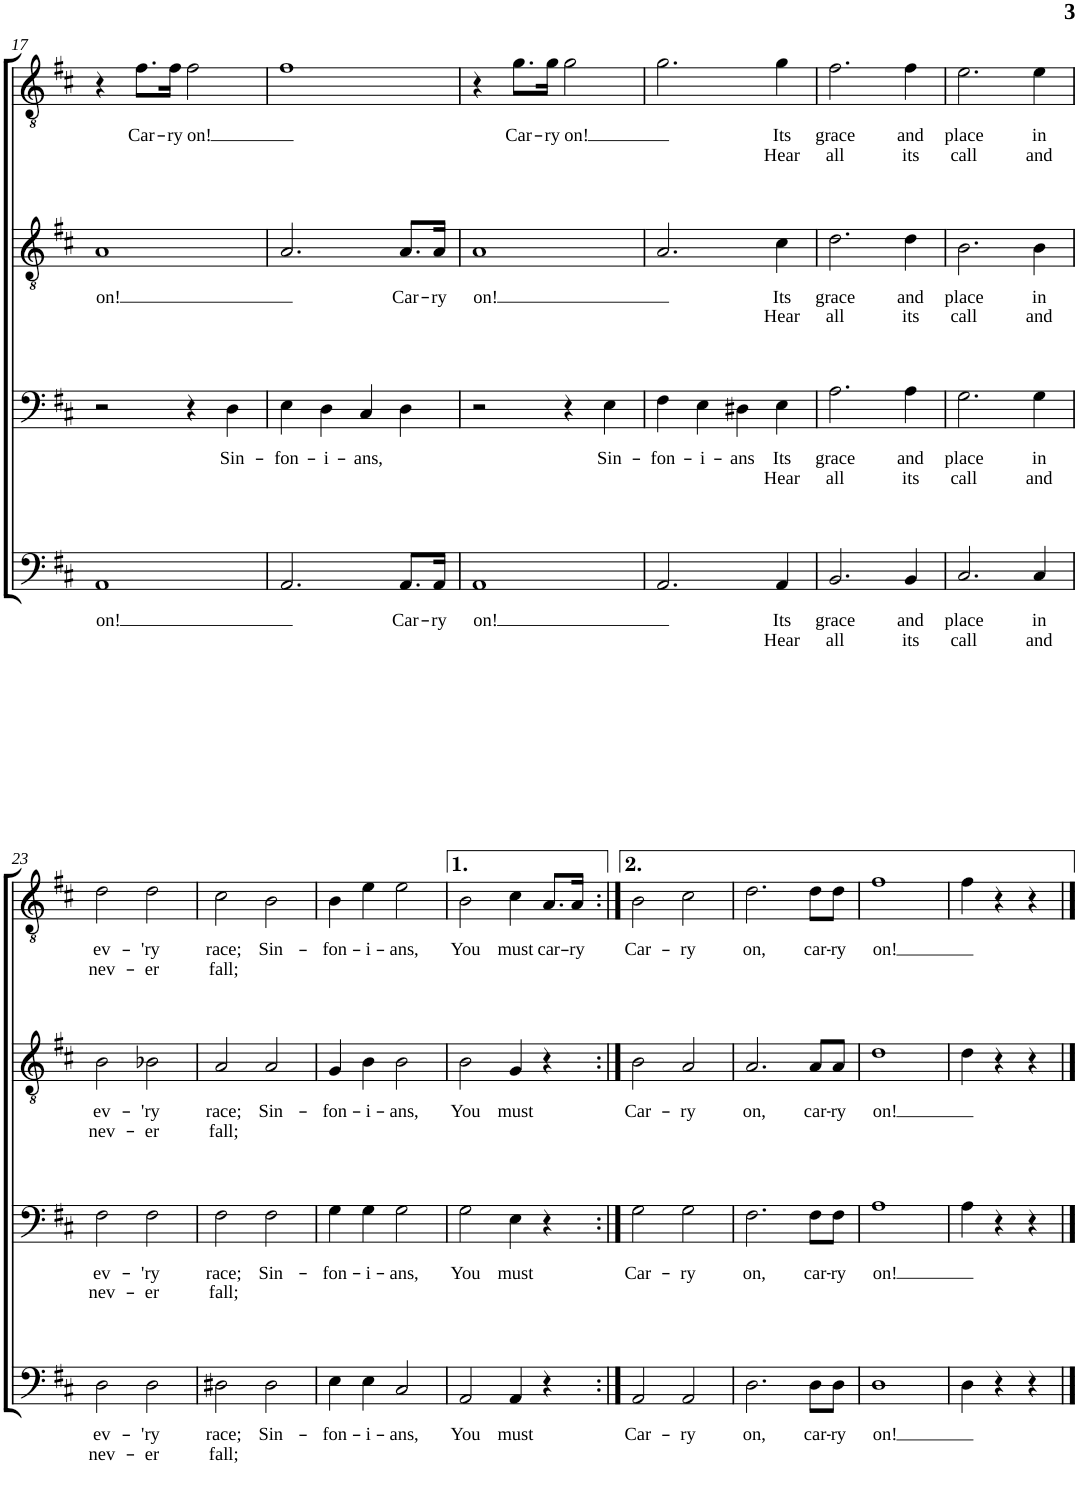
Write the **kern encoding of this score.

**kern	**text	**text	**kern	**text	**text	**kern	**text	**text	**kern	**text	**text
*part4	*part4	*part4	*part3	*part3	*part3	*part2	*part2	*part2	*part1	*part1	*part1
*staff4	*staff4	*staff4	*staff3	*staff3	*staff3	*staff2	*staff2	*staff2	*staff1	*staff1	*staff1
*I"Piano	*	*	*I"Piano	*	*	*I"Piano	*	*	*I"Piano	*	*
*I'Pno	*	*	*I'Pno	*	*	*I'Pno	*	*	*I'Pno	*	*
!!LO:PB:g=z
*clefF4	*	*	*clefF4	*	*	*clefGv2	*	*	*clefGv2	*	*
*k[f#c#]	*	*	*k[f#c#]	*	*	*k[f#c#]	*	*	*k[f#c#]	*	*
*M4/4	*	*	*M4/4	*	*	*M4/4	*	*	*M4/4	*	*
=17	=17	=17	=17	=17	=17	=17	=17	=17	=17	=17	=17
!	!LO:LY:b	!	!	!	!	!	!LO:LY:b	!	!	!	!
1AA	on!	.	2r	.	.	1A	on!	.	4r	.	.
!	!	!	!	!	!	!	!	!	!	!LO:LY:b	!
.	.	.	.	.	.	.	.	.	8.f#\L	Car-	.
!	!	!	!	!	!	!	!	!	!	!LO:LY:b	!
.	.	.	.	.	.	.	.	.	16f#\Jk	-ry	.
!	!	!	!	!	!	!	!	!	!	!LO:LY:b	!
.	.	.	4r	.	.	.	.	.	2f#\	on!	.
!	!	!	!	!LO:LY:b	!	!	!	!	!	!	!
.	.	.	4D\	Sin-	.	.	.	.	.	.	.
=18	=18	=18	=18	=18	=18	=18	=18	=18	=18	=18	=18
!	!	!	!	!LO:LY:b	!	!	!	!	!	!	!
2.AA/	.	.	4E\	-fon-	.	2.A/	.	.	1f#	.	.
!	!	!	!	!LO:LY:b	!	!	!	!	!	!	!
.	.	.	4D\	-i-	.	.	.	.	.	.	.
!	!	!	!	!LO:LY:b	!	!	!	!	!	!	!
.	.	.	4C#/	-ans,	.	.	.	.	.	.	.
!	!LO:LY:b	!	!	!	!	!	!LO:LY:b	!	!	!	!
8.AA/L	Car-	.	4D\	.	.	8.A/L	Car-	.	.	.	.
!	!LO:LY:b	!	!	!	!	!	!LO:LY:b	!	!	!	!
16AA/Jk	-ry	.	.	.	.	16A/Jk	-ry	.	.	.	.
=19	=19	=19	=19	=19	=19	=19	=19	=19	=19	=19	=19
!	!LO:LY:b	!	!	!	!	!	!LO:LY:b	!	!	!	!
1AA	on!	.	2r	.	.	1A	on!	.	4r	.	.
!	!	!	!	!	!	!	!	!	!	!LO:LY:b	!
.	.	.	.	.	.	.	.	.	8.g\L	Car-	.
!	!	!	!	!	!	!	!	!	!	!LO:LY:b	!
.	.	.	.	.	.	.	.	.	16g\Jk	-ry	.
!	!	!	!	!	!	!	!	!	!	!LO:LY:b	!
.	.	.	4r	.	.	.	.	.	2g\	on!	.
!	!	!	!	!LO:LY:b	!	!	!	!	!	!	!
.	.	.	4E\	Sin-	.	.	.	.	.	.	.
=20	=20	=20	=20	=20	=20	=20	=20	=20	=20	=20	=20
!	!	!	!	!LO:LY:b	!	!	!	!	!	!	!
2.AA/	.	.	4F#\	-fon-	.	2.A/	.	.	2.g\	.	.
!	!	!	!	!LO:LY:b	!	!	!	!	!	!	!
.	.	.	4E\	-i-	.	.	.	.	.	.	.
!	!	!	!	!LO:LY:b	!	!	!	!	!	!	!
.	.	.	4D#X\	-ans	.	.	.	.	.	.	.
!	!LO:LY:b	!LO:LY:b	!	!LO:LY:b	!LO:LY:b	!	!LO:LY:b	!LO:LY:b	!	!LO:LY:b	!LO:LY:b
4AA/	Its	Hear	4E\	Its	Hear	4c#\	Its	Hear	4g\	Its	Hear
=21	=21	=21	=21	=21	=21	=21	=21	=21	=21	=21	=21
!	!LO:LY:b	!LO:LY:b	!	!LO:LY:b	!LO:LY:b	!	!LO:LY:b	!LO:LY:b	!	!LO:LY:b	!LO:LY:b
2.BB/	grace	all	2.A\	grace	all	2.d\	grace	all	2.f#\	grace	all
!	!LO:LY:b	!LO:LY:b	!	!LO:LY:b	!LO:LY:b	!	!LO:LY:b	!LO:LY:b	!	!LO:LY:b	!LO:LY:b
4BB/	and	its	4A\	and	its	4d\	and	its	4f#\	and	its
=22	=22	=22	=22	=22	=22	=22	=22	=22	=22	=22	=22
!	!LO:LY:b	!LO:LY:b	!	!LO:LY:b	!LO:LY:b	!	!LO:LY:b	!LO:LY:b	!	!LO:LY:b	!LO:LY:b
2.C#/	place	call	2.G\	place	call	2.B\	place	call	2.e\	place	call
!	!LO:LY:b	!LO:LY:b	!	!LO:LY:b	!LO:LY:b	!	!LO:LY:b	!LO:LY:b	!	!LO:LY:b	!LO:LY:b
4C#/	in	and	4G\	in	and	4B\	in	and	4e\	in	and
!!LO:LB:g=z
=23	=23	=23	=23	=23	=23	=23	=23	=23	=23	=23	=23
!	!LO:LY:b	!LO:LY:b	!	!LO:LY:b	!LO:LY:b	!	!LO:LY:b	!LO:LY:b	!	!LO:LY:b	!LO:LY:b
2D\	ev-	nev-	2F#\	ev-	nev-	2B\	ev-	nev-	2d\	ev-	nev-
!	!LO:LY:b	!LO:LY:b	!	!LO:LY:b	!LO:LY:b	!	!LO:LY:b	!LO:LY:b	!	!LO:LY:b	!LO:LY:b
2D\	-'ry	-er	2F#\	-'ry	-er	2B-X\	-'ry	-er	2d\	-'ry	-er
=24	=24	=24	=24	=24	=24	=24	=24	=24	=24	=24	=24
!	!LO:LY:b	!LO:LY:b	!	!LO:LY:b	!LO:LY:b	!	!LO:LY:b	!LO:LY:b	!	!LO:LY:b	!LO:LY:b
2D#X\	race;	fall;	2F#\	race;	fall;	2A/	race;	fall;	2c#\	race;	fall;
!	!LO:LY:b	!	!	!LO:LY:b	!	!	!LO:LY:b	!	!	!LO:LY:b	!
2D#\	Sin-	.	2F#\	Sin-	.	2A/	Sin-	.	2B\	Sin-	.
=25	=25	=25	=25	=25	=25	=25	=25	=25	=25	=25	=25
!	!LO:LY:b	!	!	!LO:LY:b	!	!	!LO:LY:b	!	!	!LO:LY:b	!
4E\	-fon-	.	4G\	-fon-	.	4G/	-fon-	.	4B\	-fon-	.
!	!LO:LY:b	!	!	!LO:LY:b	!	!	!LO:LY:b	!	!	!LO:LY:b	!
4E\	-i-	.	4G\	-i-	.	4B\	-i-	.	4e\	-i-	.
!	!LO:LY:b	!	!	!LO:LY:b	!	!	!LO:LY:b	!	!	!LO:LY:b	!
2C#/	-ans,	.	2G\	-ans,	.	2B\	-ans,	.	2e\	-ans,	.
=26	=26	=26	=26	=26	=26	=26	=26	=26	=26	=26	=26
!	!LO:LY:b	!	!	!LO:LY:b	!	!	!LO:LY:b	!	!	!LO:LY:b	!
2AA/	You	.	2G\	You	.	2B\	You	.	2B\	You	.
!	!LO:LY:b	!	!	!LO:LY:b	!	!	!LO:LY:b	!	!	!LO:LY:b	!
4AA/	must	.	4E\	must	.	4G/	must	.	4c#\	must	.
!	!	!	!	!	!	!	!	!	!	!LO:LY:b	!
4r	.	.	4r	.	.	4r	.	.	8.A/L	car-	.
!	!	!	!	!	!	!	!	!	!	!LO:LY:b	!
.	.	.	.	.	.	.	.	.	16A/Jk	-ry	.
=27:|!	=27:|!	=27:|!	=27:|!	=27:|!	=27:|!	=27:|!	=27:|!	=27:|!	=27:|!	=27:|!	=27:|!
!	!LO:LY:b	!	!	!LO:LY:b	!	!	!LO:LY:b	!	!	!LO:LY:b	!
2AA/	Car-	.	2G\	Car-	.	2B\	Car-	.	2B\	Car-	.
!	!LO:LY:b	!	!	!LO:LY:b	!	!	!LO:LY:b	!	!	!LO:LY:b	!
2AA/	-ry	.	2G\	-ry	.	2A/	-ry	.	2c#\	-ry	.
=28	=28	=28	=28	=28	=28	=28	=28	=28	=28	=28	=28
!	!LO:LY:b	!	!	!LO:LY:b	!	!	!LO:LY:b	!	!	!LO:LY:b	!
2.D\	on,	.	2.F#\	on,	.	2.A/	on,	.	2.d\	on,	.
!	!LO:LY:b	!	!	!LO:LY:b	!	!	!LO:LY:b	!	!	!LO:LY:b	!
8D\L	car-	.	8F#\L	car-	.	8A/L	car-	.	8d\L	car-	.
!	!LO:LY:b	!	!	!LO:LY:b	!	!	!LO:LY:b	!	!	!LO:LY:b	!
8D\J	-ry	.	8F#\J	-ry	.	8A/J	-ry	.	8d\J	-ry	.
=29	=29	=29	=29	=29	=29	=29	=29	=29	=29	=29	=29
!	!LO:LY:b	!	!	!LO:LY:b	!	!	!LO:LY:b	!	!	!LO:LY:b	!
1D	on!	.	1A	on!	.	1d	on!	.	1f#	on!	.
=30	=30	=30	=30	=30	=30	=30	=30	=30	=30	=30	=30
4D\	.	.	4A\	.	.	4d\	.	.	4f#\	.	.
4r	.	.	4r	.	.	4r	.	.	4r	.	.
4r	.	.	4r	.	.	4r	.	.	4r	.	.
==	==	==	==	==	==	==	==	==	==	==	==
*-	*-	*-	*-	*-	*-	*-	*-	*-	*-	*-	*-
